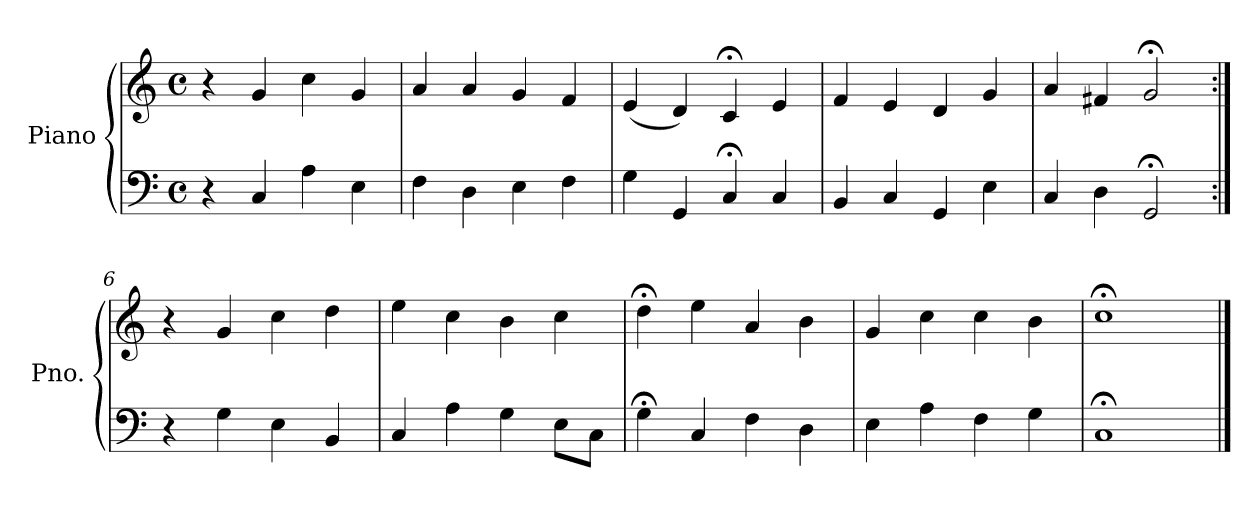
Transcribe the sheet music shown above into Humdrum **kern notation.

**kern	**kern
*part1	*part1
*staff2	*staff1
*I"Piano	*
*I'Pno.	*
*clefF4	*clefG2
*k[]	*k[]
*M4/4	*M4/4
*met(c)	*met(c)
=1	=1
4r	4r
4C/	4g/
4A\	4cc\
4E\	4g/
=2	=2
4F\	4a/
4D\	4a/
4E\	4g/
4F\	4f/
=3	=3
4G\	(4e/
4GG/	4d/)
4C;</	4c;</
4C/	4e/
=4	=4
4BB/	4f/
4C/	4e/
4GG/	4d/
4E\	4g/
=5	=5
4C/	4a/
4D\	4f#X/
2GG;</	2g;</
=6:|!	=6:|!
4r	4r
4G\	4g/
4E\	4cc\
4BB/	4dd\
=7	=7
4C/	4ee\
4A\	4cc\
4G\	4b\
8E\L	4cc\
8C\J	.
!!LO:LB:g=z
=8	=8
4G;<\	4dd;<\
4C/	4ee\
4F\	4a/
4D\	4b\
=9	=9
4E\	4g/
4A\	4cc\
4F\	4cc\
4G\	4b\
=10	=10
1C;<	1cc;<
==	==
*-	*-
